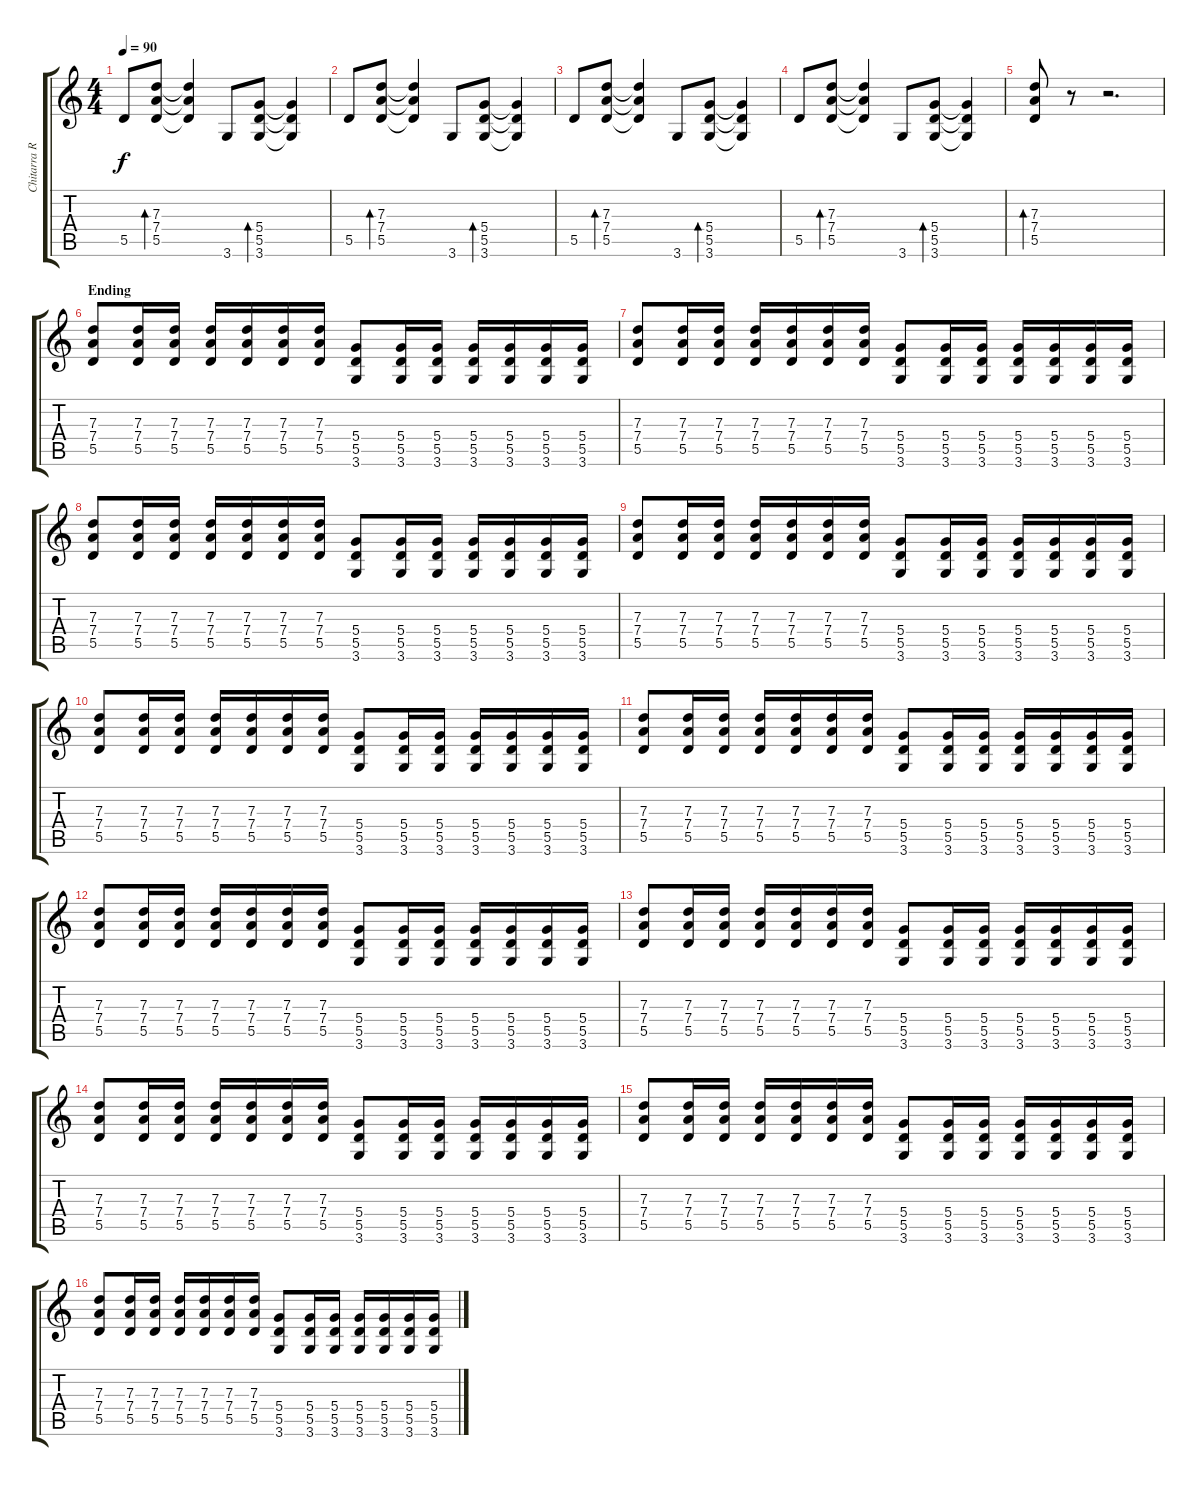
\track ("Chitarra Rythm" "Chitarra R") {instrument overdrivenguitar}
\staff {score tabs}
\tuning (E4 B3 G3 D3 A2 E2) {hide}
\ts (4 4)
\tempo 90
\clef g2
\ks c
5.5.8{dy f} (7.3 7.4 5.5).8{bd 60} (7.3{t} 7.4{t} 5.5{t}).4 3.6.8 (5.4 5.5 3.6).8{bd 60} (5.4{t} 5.5{t} 3.6{t}).4 |
5.5.8 (7.3 7.4 5.5).8{bd 60} (7.3{t} 7.4{t} 5.5{t}).4 3.6.8 (5.4 5.5 3.6).8{bd 60} (5.4{t} 5.5{t} 3.6{t}).4 |
5.5.8 (7.3 7.4 5.5).8{bd 60} (7.3{t} 7.4{t} 5.5{t}).4 3.6.8 (5.4 5.5 3.6).8{bd 60} (5.4{t} 5.5{t} 3.6{t}).4 |
5.5.8 (7.3 7.4 5.5).8{bd 60} (7.3{t} 7.4{t} 5.5{t}).4 3.6.8 (5.4 5.5 3.6).8{bd 60} (5.4{t} 5.5{t} 3.6{t}).4 |
(7.3 7.4 5.5).8{bd 60} r.8 r.2{d} |
\section ("" "Ending")
(7.3 7.4 5.5).8{instrument overdrivenguitar} (7.3 7.4 5.5).16 (7.3 7.4 5.5).16 (7.3 7.4 5.5).16 (7.3 7.4 5.5).16 (7.3 7.4 5.5).16 (7.3 7.4 5.5).16 (5.4 5.5 3.6).8 (5.4 5.5 3.6).16 (5.4 5.5 3.6).16 (5.4 5.5 3.6).16 (5.4 5.5 3.6).16 (5.4 5.5 3.6).16 (5.4 5.5 3.6).16 |
(7.3 7.4 5.5).8 (7.3 7.4 5.5).16 (7.3 7.4 5.5).16 (7.3 7.4 5.5).16 (7.3 7.4 5.5).16 (7.3 7.4 5.5).16 (7.3 7.4 5.5).16 (5.4 5.5 3.6).8 (5.4 5.5 3.6).16 (5.4 5.5 3.6).16 (5.4 5.5 3.6).16 (5.4 5.5 3.6).16 (5.4 5.5 3.6).16 (5.4 5.5 3.6).16 |
(7.3 7.4 5.5).8 (7.3 7.4 5.5).16 (7.3 7.4 5.5).16 (7.3 7.4 5.5).16 (7.3 7.4 5.5).16 (7.3 7.4 5.5).16 (7.3 7.4 5.5).16 (5.4 5.5 3.6).8 (5.4 5.5 3.6).16 (5.4 5.5 3.6).16 (5.4 5.5 3.6).16 (5.4 5.5 3.6).16 (5.4 5.5 3.6).16 (5.4 5.5 3.6).16 |
(7.3 7.4 5.5).8 (7.3 7.4 5.5).16 (7.3 7.4 5.5).16 (7.3 7.4 5.5).16 (7.3 7.4 5.5).16 (7.3 7.4 5.5).16 (7.3 7.4 5.5).16 (5.4 5.5 3.6).8 (5.4 5.5 3.6).16 (5.4 5.5 3.6).16 (5.4 5.5 3.6).16 (5.4 5.5 3.6).16 (5.4 5.5 3.6).16 (5.4 5.5 3.6).16 |
(7.3 7.4 5.5).8 (7.3 7.4 5.5).16 (7.3 7.4 5.5).16 (7.3 7.4 5.5).16 (7.3 7.4 5.5).16 (7.3 7.4 5.5).16 (7.3 7.4 5.5).16 (5.4 5.5 3.6).8 (5.4 5.5 3.6).16 (5.4 5.5 3.6).16 (5.4 5.5 3.6).16 (5.4 5.5 3.6).16 (5.4 5.5 3.6).16 (5.4 5.5 3.6).16 |
(7.3 7.4 5.5).8 (7.3 7.4 5.5).16 (7.3 7.4 5.5).16 (7.3 7.4 5.5).16 (7.3 7.4 5.5).16 (7.3 7.4 5.5).16 (7.3 7.4 5.5).16 (5.4 5.5 3.6).8 (5.4 5.5 3.6).16 (5.4 5.5 3.6).16 (5.4 5.5 3.6).16 (5.4 5.5 3.6).16 (5.4 5.5 3.6).16 (5.4 5.5 3.6).16 |
(7.3 7.4 5.5).8 (7.3 7.4 5.5).16 (7.3 7.4 5.5).16 (7.3 7.4 5.5).16 (7.3 7.4 5.5).16 (7.3 7.4 5.5).16 (7.3 7.4 5.5).16 (5.4 5.5 3.6).8 (5.4 5.5 3.6).16 (5.4 5.5 3.6).16 (5.4 5.5 3.6).16 (5.4 5.5 3.6).16 (5.4 5.5 3.6).16 (5.4 5.5 3.6).16 |
(7.3 7.4 5.5).8 (7.3 7.4 5.5).16 (7.3 7.4 5.5).16 (7.3 7.4 5.5).16 (7.3 7.4 5.5).16 (7.3 7.4 5.5).16 (7.3 7.4 5.5).16 (5.4 5.5 3.6).8 (5.4 5.5 3.6).16 (5.4 5.5 3.6).16 (5.4 5.5 3.6).16 (5.4 5.5 3.6).16 (5.4 5.5 3.6).16 (5.4 5.5 3.6).16 |
(7.3 7.4 5.5).8 (7.3 7.4 5.5).16 (7.3 7.4 5.5).16 (7.3 7.4 5.5).16 (7.3 7.4 5.5).16 (7.3 7.4 5.5).16 (7.3 7.4 5.5).16 (5.4 5.5 3.6).8 (5.4 5.5 3.6).16 (5.4 5.5 3.6).16 (5.4 5.5 3.6).16 (5.4 5.5 3.6).16 (5.4 5.5 3.6).16 (5.4 5.5 3.6).16 |
(7.3 7.4 5.5).8 (7.3 7.4 5.5).16 (7.3 7.4 5.5).16 (7.3 7.4 5.5).16 (7.3 7.4 5.5).16 (7.3 7.4 5.5).16 (7.3 7.4 5.5).16 (5.4 5.5 3.6).8 (5.4 5.5 3.6).16 (5.4 5.5 3.6).16 (5.4 5.5 3.6).16 (5.4 5.5 3.6).16 (5.4 5.5 3.6).16 (5.4 5.5 3.6).16 |
(7.3 7.4 5.5).8 (7.3 7.4 5.5).16 (7.3 7.4 5.5).16 (7.3 7.4 5.5).16 (7.3 7.4 5.5).16 (7.3 7.4 5.5).16 (7.3 7.4 5.5).16 (5.4 5.5 3.6).8 (5.4 5.5 3.6).16 (5.4 5.5 3.6).16 (5.4 5.5 3.6).16 (5.4 5.5 3.6).16 (5.4 5.5 3.6).16 (5.4 5.5 3.6).16
